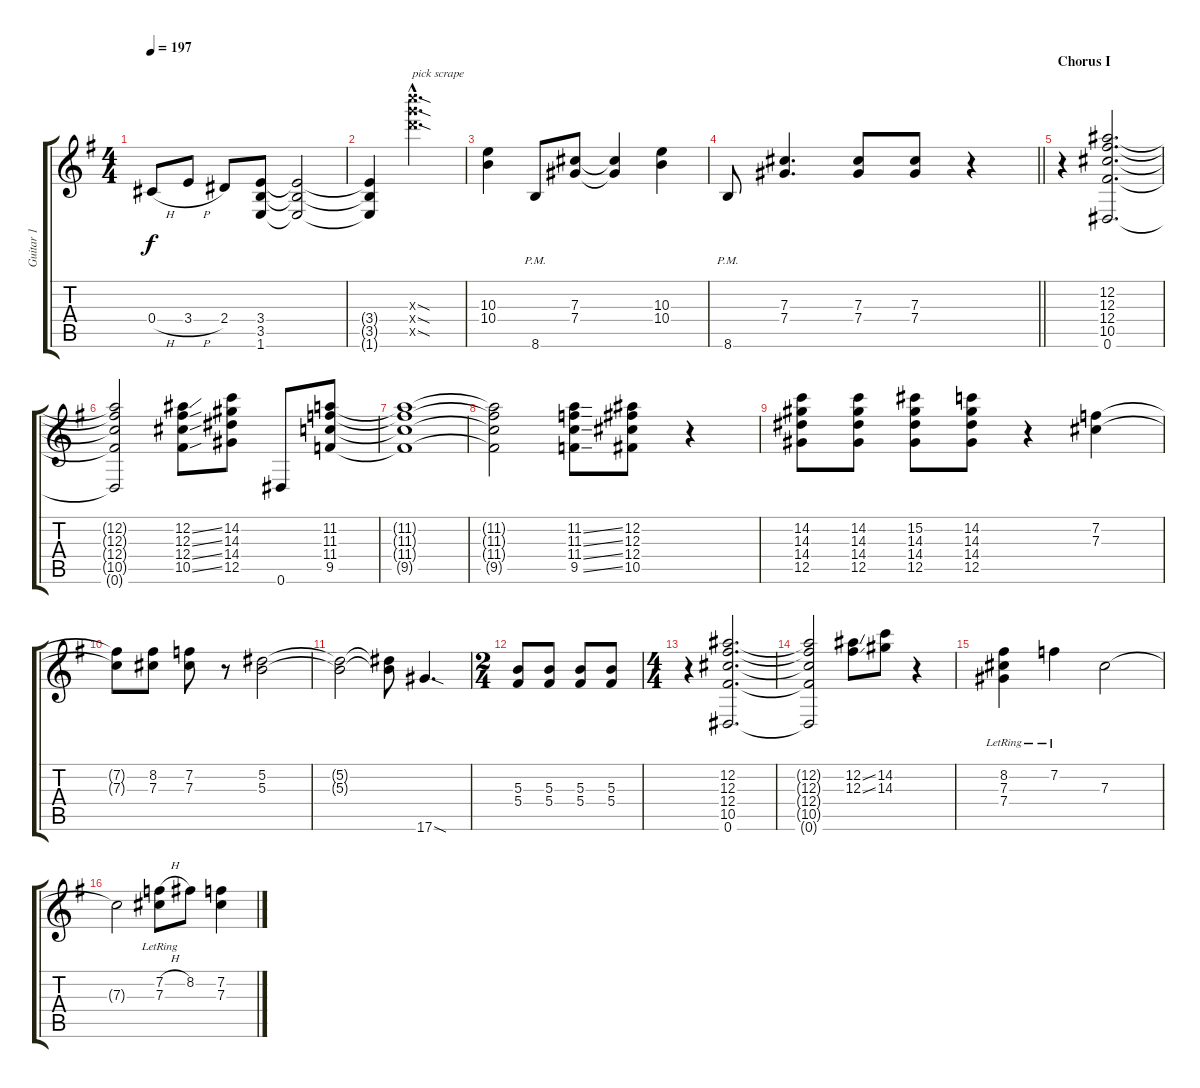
\track ("Guitar 1" "Guitar 1") {instrument distortionguitar}
\staff {score tabs}
\tuning (Eb4 Bb3 Gb3 Db3 Ab2 Eb2) {hide}
\ts (4 4)
\tempo 197
\clef g2
\ks g
0.4{h}.8{dy f} 3.4{h}.8 2.4.8 (3.4 3.5 1.6).8 (3.4{t} 3.5{t} 1.6{t}).2 |
(3.4{t} 3.5{t} 1.6{t}).4 (30.3{sod hac x} 30.4{sod hac x} 30.5{sod hac x}).2{d txt "pick scrape"} |
(10.3 10.4).4 8.6{pm}.8 (7.3 7.4).8 (7.3{t} 7.4{t}).4 (10.3 10.4).4 |
\barLineRight lightlight
8.6{pm}.8 (7.3 7.4).4{d} (7.3 7.4).8 (7.3 7.4).8 r.4 |
\section ("" "Chorus I")
r.4 (12.2 12.3 12.4 10.5 0.6).2{d} |
(12.2{t} 12.3{t} 12.4{t} 10.5{t} 0.6{t}).2 (12.2{ss} 12.3{ss} 12.4{ss} 10.5{ss}).8 (14.2 14.3 14.4 12.5).8 0.6.8 (11.2 11.3 11.4 9.5).8 |
(11.2{t} 11.3{t} 11.4{t} 9.5{t}).1 |
(11.2{t} 11.3{t} 11.4{t} 9.5{t}).2 (11.2{ss} 11.3{ss} 11.4{ss} 9.5{ss}).8 (12.2 12.3 12.4 10.5).8 r.4 |
(14.2 14.3 14.4 12.5).8 (14.2 14.3 14.4 12.5).8 (15.2 14.3 14.4 12.5).8 (14.2 14.3 14.4 12.5).8 r.4 (7.2 7.3).4 |
(7.2{t} 7.3{t}).8 (8.2 7.3).8 (7.2 7.3).8 r.8 (5.2 5.3).2 |
(5.2{t} 5.3{t}).2 (5.2{t} 5.3{t}).8 17.6{sod}.4{d} |
\ts (2 4)
(5.3 5.4).8 (5.3 5.4).8 (5.3 5.4).8 (5.3 5.4).8 |
\ts (4 4)
r.4 (12.2 12.3 12.4 10.5 0.6).2{d} |
(12.2{t} 12.3{t} 12.4{t} 10.5{t} 0.6{t}).2 (12.2{ss} 12.3{ss}).8 (14.2 14.3).8 r.4 |
(8.2 7.3{lr} 7.4{lr}).4 7.2{lr}.4 7.3.2 |
7.3{t}.2 (7.2{h} 7.3{lr}).8 8.2.8 (7.2 7.3).4
